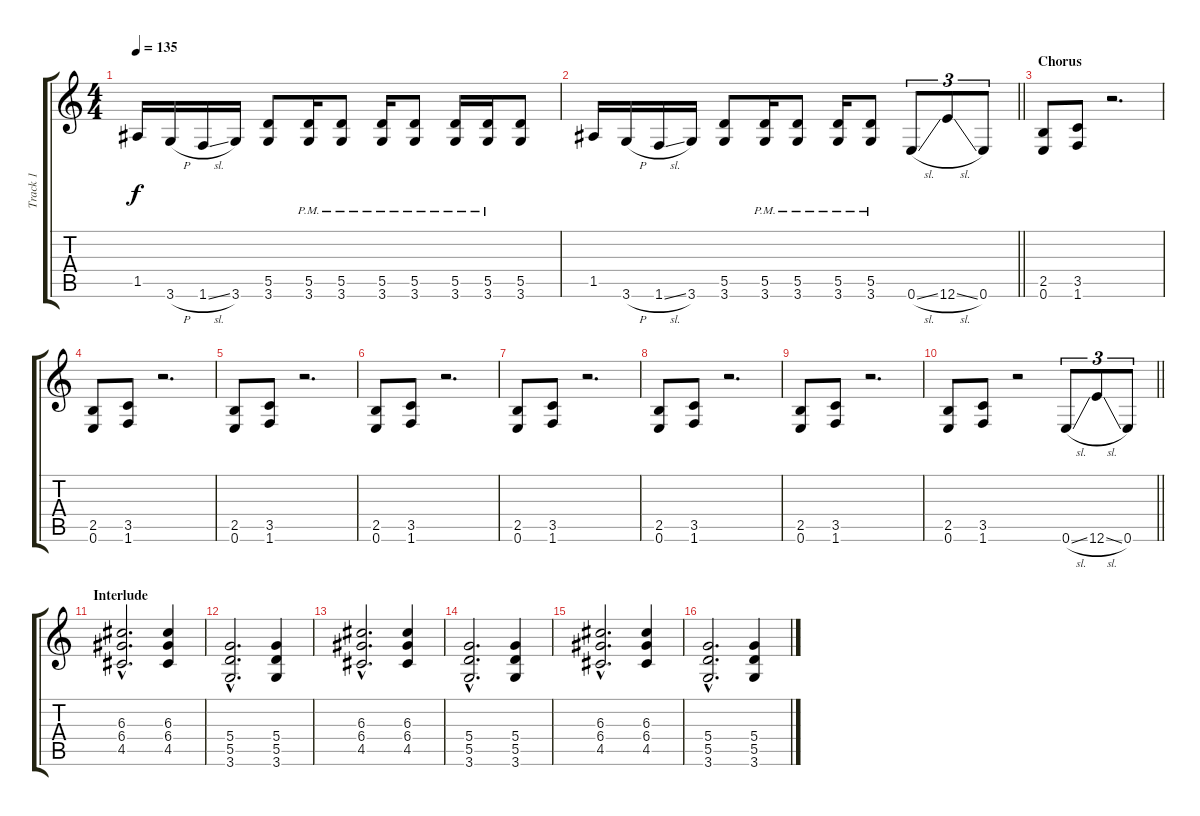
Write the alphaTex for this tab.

\track ("Track 1" "Track 1") {instrument distortionguitar}
\staff {score tabs}
\tuning (E4 B3 G3 D3 A2 E2) {hide}
\ts (4 4)
\tempo 135
\clef g2
\ks c
1.5.16{dy f} 3.6{h}.16 1.6{sl}.16 3.6.16 (5.5 3.6).8 (5.5{pm} 3.6{pm}).16 (5.5{pm} 3.6{pm}).8 (5.5{pm} 3.6{pm}).16 (5.5{pm} 3.6{pm}).8 (5.5{pm} 3.6{pm}).16 (5.5{pm} 3.6{pm}).16 (5.5 3.6).8 |
\barLineRight lightlight
1.5.16 3.6{h}.16 1.6{sl}.16 3.6.16 (5.5 3.6).8 (5.5{pm} 3.6{pm}).16 (5.5{pm} 3.6{pm}).8 (5.5{pm} 3.6{pm}).16 (5.5{pm} 3.6{pm}).8 0.6{sl}.8{tu (3 2)} 12.6{sl}.8{tu (3 2)} 0.6.8{tu (3 2)} |
\section ("" "Chorus")
(2.5 0.6).8 (3.5 1.6).8 r.2{d} |
(2.5 0.6).8 (3.5 1.6).8 r.2{d} |
(2.5 0.6).8 (3.5 1.6).8 r.2{d} |
(2.5 0.6).8 (3.5 1.6).8 r.2{d} |
(2.5 0.6).8 (3.5 1.6).8 r.2{d} |
(2.5 0.6).8 (3.5 1.6).8 r.2{d} |
(2.5 0.6).8 (3.5 1.6).8 r.2{d} |
\barLineRight lightlight
(2.5 0.6).8 (3.5 1.6).8 r.2 0.6{sl}.8{tu (3 2)} 12.6{sl}.8{tu (3 2)} 0.6.8{tu (3 2)} |
\section ("" "Interlude")
(6.3{hac} 6.4{hac} 4.5{hac}).2{d} (6.3 6.4 4.5).4 |
(5.4{hac} 5.5{hac} 3.6{hac}).2{d} (5.4 5.5 3.6).4 |
(6.3{hac} 6.4{hac} 4.5{hac}).2{d} (6.3 6.4 4.5).4 |
(5.4{hac} 5.5{hac} 3.6{hac}).2{d} (5.4 5.5 3.6).4 |
(6.3{hac} 6.4{hac} 4.5{hac}).2{d} (6.3 6.4 4.5).4 |
(5.4{hac} 5.5{hac} 3.6{hac}).2{d} (5.4 5.5 3.6).4
